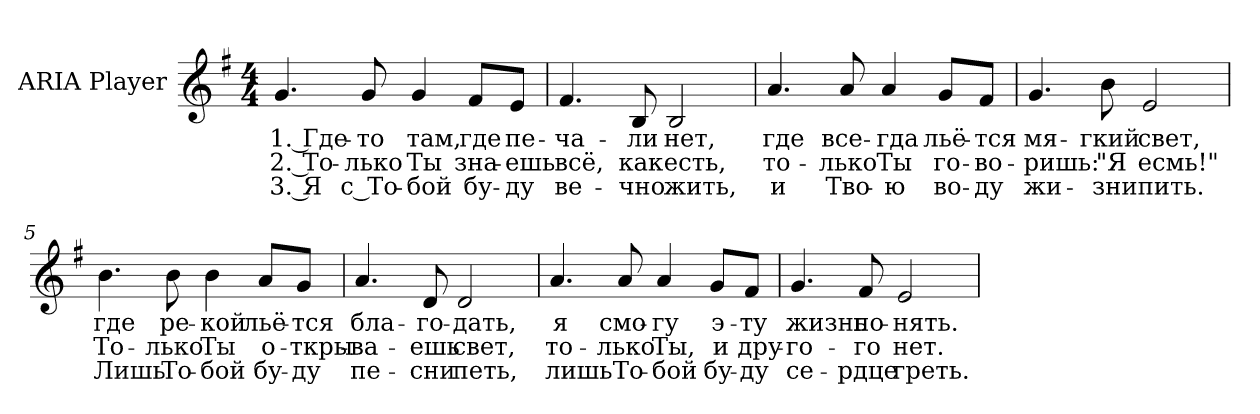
**kern	**text	**text	**text
*part1	*part1	*part1	*part1
*staff1	*staff1	*staff1	*staff1
*I"ARIA Player	*	*	*
!!LO:PB:g=z
*clefG2	*	*	*
*k[f#]	*	*	*
*e:	*	*	*
*M4/4	*	*	*
=1	=1	=1	=1
!	!LO:LY:b:color=#000000	!LO:LY:b:color=#000000	!LO:LY:b:color=#000000
4.gi/	1. Где-	2. То-	3. Я
!	!LO:LY:b:color=#000000	!LO:LY:b:color=#000000	!LO:LY:b:color=#000000
8gi/	-то	-лько	с То-
!	!LO:LY:b:color=#000000	!LO:LY:b:color=#000000	!LO:LY:b:color=#000000
4gi/	там,	Ты	-бой
!	!LO:LY:b:color=#000000	!LO:LY:b:color=#000000	!LO:LY:b:color=#000000
8f#i/L	где	зна-	бу-
!	!LO:LY:b:color=#000000	!LO:LY:b:color=#000000	!LO:LY:b:color=#000000
8ei/J	пе-	-ешь	-ду
=2	=2	=2	=2
!	!LO:LY:b:color=#000000	!LO:LY:b:color=#000000	!LO:LY:b:color=#000000
4.f#i/	-ча-	всё,	ве-
!	!LO:LY:b:color=#000000	!LO:LY:b:color=#000000	!LO:LY:b:color=#000000
8Bi/	-ли	как	-чно
!	!LO:LY:b:color=#000000	!LO:LY:b:color=#000000	!LO:LY:b:color=#000000
2Bi/	нет,	есть,	жить,
=3	=3	=3	=3
!	!LO:LY:b:color=#000000	!LO:LY:b:color=#000000	!LO:LY:b:color=#000000
4.ai/	где	то-	и
!	!LO:LY:b:color=#000000	!LO:LY:b:color=#000000	!LO:LY:b:color=#000000
8ai/	все-	-лько	Тво-
!	!LO:LY:b:color=#000000	!LO:LY:b:color=#000000	!LO:LY:b:color=#000000
4ai/	-гда	Ты	-ю
!	!LO:LY:b:color=#000000	!LO:LY:b:color=#000000	!LO:LY:b:color=#000000
8gi/L	льё-	го-	во-
!	!LO:LY:b:color=#000000	!LO:LY:b:color=#000000	!LO:LY:b:color=#000000
8f#i/J	-тся	-во-	-ду
=4	=4	=4	=4
!	!LO:LY:b:color=#000000	!LO:LY:b:color=#000000	!LO:LY:b:color=#000000
4.gi/	мя-	-ришь:	жи-
!	!LO:LY:b:color=#000000	!LO:LY:b:color=#000000	!LO:LY:b:color=#000000
8bi\	-гкий	"Я	-зни
!	!LO:LY:b:color=#000000	!LO:LY:b:color=#000000	!LO:LY:b:color=#000000
2ei/	свет,	есмь!"	пить.
!!LO:LB:g=z
=5	=5	=5	=5
!	!LO:LY:b:color=#000000	!LO:LY:b:color=#000000	!LO:LY:b:color=#000000
4.bi\	где	То-	Лишь
!	!LO:LY:b:color=#000000	!LO:LY:b:color=#000000	!LO:LY:b:color=#000000
8bi\	ре-	-лько	То-
!	!LO:LY:b:color=#000000	!LO:LY:b:color=#000000	!LO:LY:b:color=#000000
4bi\	-кой	Ты	-бой
!	!LO:LY:b:color=#000000	!LO:LY:b:color=#000000	!LO:LY:b:color=#000000
8ai/L	льё-	о-	бу-
!	!LO:LY:b:color=#000000	!LO:LY:b:color=#000000	!LO:LY:b:color=#000000
8gi/J	-тся	-ткры-	-ду
=6	=6	=6	=6
!	!LO:LY:b:color=#000000	!LO:LY:b:color=#000000	!LO:LY:b:color=#000000
4.ai/	бла-	-ва-	пе-
!	!LO:LY:b:color=#000000	!LO:LY:b:color=#000000	!LO:LY:b:color=#000000
8di/	-го-	-ешь	-сни
!	!LO:LY:b:color=#000000	!LO:LY:b:color=#000000	!LO:LY:b:color=#000000
2di/	-дать,	свет,	петь,
=7	=7	=7	=7
!	!LO:LY:b:color=#000000	!LO:LY:b:color=#000000	!LO:LY:b:color=#000000
4.ai/	я	то-	лишь
!	!LO:LY:b:color=#000000	!LO:LY:b:color=#000000	!LO:LY:b:color=#000000
8ai/	смо-	-лько	То-
!	!LO:LY:b:color=#000000	!LO:LY:b:color=#000000	!LO:LY:b:color=#000000
4ai/	-гу	Ты,	-бой
!	!LO:LY:b:color=#000000	!LO:LY:b:color=#000000	!LO:LY:b:color=#000000
8gi/L	э-	и	бу-
!	!LO:LY:b:color=#000000	!LO:LY:b:color=#000000	!LO:LY:b:color=#000000
8f#i/J	-ту	дру-	-ду
=8	=8	=8	=8
!	!LO:LY:b:color=#000000	!LO:LY:b:color=#000000	!LO:LY:b:color=#000000
4.gi/	жизнь	-го-	се-
!	!LO:LY:b:color=#000000	!LO:LY:b:color=#000000	!LO:LY:b:color=#000000
8f#i/	по-	-го	-рдце
!	!LO:LY:b:color=#000000	!LO:LY:b:color=#000000	!LO:LY:b:color=#000000
2ei/	-нять.	нет.	греть.
=	=	=	=
*-	*-	*-	*-
